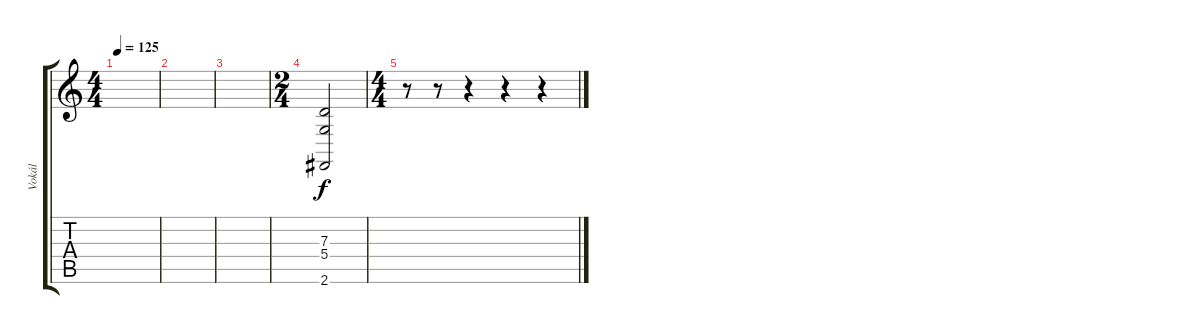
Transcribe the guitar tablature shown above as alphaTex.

\track ("Vokál" "Vokál") {instrument lead3calliope}
\staff {score tabs}
\tuning (E4 B3 G3 D3 A2 E2) {hide}
\ts (4 4)
\tempo 125
\clef g2
\ks c
|
|
|
\ts (2 4)
(7.3 5.4 2.6).2 |
\ts (4 4)
r.8 r.8 r.4 r.4 r.4
